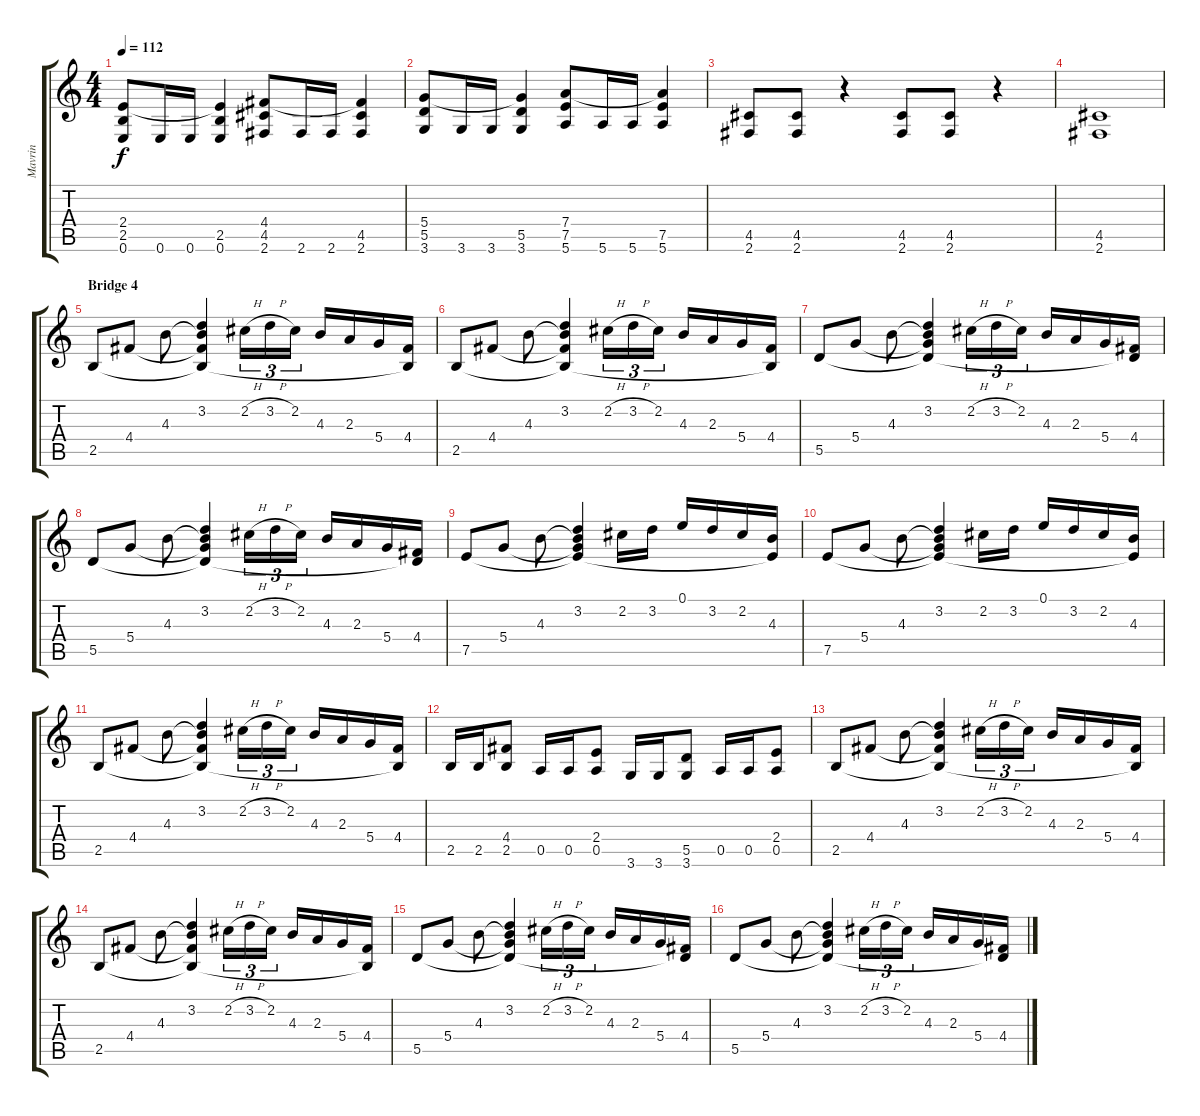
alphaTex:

\track ("Mavrin" "Mavrin") {instrument overdrivenguitar}
\staff {score tabs}
\tuning (E4 B3 G3 D3 A2 E2) {hide}
\ts (4 4)
\tempo 112
\clef g2
\ks c
(2.4 2.5 0.6).8{dy f} 0.6.16 0.6.16 (2.4{t} 2.5 0.6).4 (4.4 4.5 2.6).8 2.6.16 2.6.16 (4.4{t} 4.5 2.6).4 |
(5.4 5.5 3.6).8 3.6.16 3.6.16 (5.4{t} 5.5 3.6).4 (7.4 7.5 5.6).8 5.6.16 5.6.16 (7.4{t} 7.5 5.6).4 |
(4.5 2.6).8 (4.5 2.6).8 r.4 (4.5 2.6).8 (4.5 2.6).8 r.4 |
(4.5 2.6).1 |
\section ("" "Bridge 4")
2.5.8 4.4.8 4.3.8 (3.2 4.3{t} 4.4{t} 2.5{t}).4 2.2{h}.16{tu (3 2)} 3.2{h}.16{tu (3 2)} 2.2.16{tu (3 2)} 4.3.16 2.3.16 5.4.16 (4.4 2.5{t}).16 |
2.5.8 4.4.8 4.3.8 (3.2 4.3{t} 4.4{t} 2.5{t}).4 2.2{h}.16{tu (3 2)} 3.2{h}.16{tu (3 2)} 2.2.16{tu (3 2)} 4.3.16 2.3.16 5.4.16 (4.4 2.5{t}).16 |
5.5.8 5.4.8 4.3.8 (3.2 4.3{t} 5.4{t} 5.5{t}).4 2.2{h}.16{tu (3 2)} 3.2{h}.16{tu (3 2)} 2.2.16{tu (3 2)} 4.3.16 2.3.16 5.4.16 (4.4 5.5{t}).16 |
5.5.8 5.4.8 4.3.8 (3.2 4.3{t} 5.4{t} 5.5{t}).4 2.2{h}.16{tu (3 2)} 3.2{h}.16{tu (3 2)} 2.2.16{tu (3 2)} 4.3.16 2.3.16 5.4.16 (4.4 5.5{t}).16 |
7.5.8 5.4.8 4.3.8 (3.2 4.3{t} 5.4{t} 7.5{t}).4 2.2.16 3.2.16 0.1.16 3.2.16 2.2.16 (4.3 7.5{t}).16 |
7.5.8 5.4.8 4.3.8 (3.2 4.3{t} 5.4{t} 7.5{t}).4 2.2.16 3.2.16 0.1.16 3.2.16 2.2.16 (4.3 7.5{t}).16 |
2.5.8 4.4.8 4.3.8 (3.2 4.3{t} 4.4{t} 2.5{t}).4 2.2{h}.16{tu (3 2)} 3.2{h}.16{tu (3 2)} 2.2.16{tu (3 2)} 4.3.16 2.3.16 5.4.16 (4.4 2.5{t}).16 |
2.5.16 2.5.16 (4.4 2.5).8 0.5.16 0.5.16 (2.4 0.5).8 3.6.16 3.6.16 (5.5 3.6).8 0.5.16 0.5.16 (2.4 0.5).8 |
2.5.8 4.4.8 4.3.8 (3.2 4.3{t} 4.4{t} 2.5{t}).4 2.2{h}.16{tu (3 2)} 3.2{h}.16{tu (3 2)} 2.2.16{tu (3 2)} 4.3.16 2.3.16 5.4.16 (4.4 2.5{t}).16 |
2.5.8 4.4.8 4.3.8 (3.2 4.3{t} 4.4{t} 2.5{t}).4 2.2{h}.16{tu (3 2)} 3.2{h}.16{tu (3 2)} 2.2.16{tu (3 2)} 4.3.16 2.3.16 5.4.16 (4.4 2.5{t}).16 |
5.5.8 5.4.8 4.3.8 (3.2 4.3{t} 5.4{t} 5.5{t}).4 2.2{h}.16{tu (3 2)} 3.2{h}.16{tu (3 2)} 2.2.16{tu (3 2)} 4.3.16 2.3.16 5.4.16 (4.4 5.5{t}).16 |
5.5.8 5.4.8 4.3.8 (3.2 4.3{t} 5.4{t} 5.5{t}).4 2.2{h}.16{tu (3 2)} 3.2{h}.16{tu (3 2)} 2.2.16{tu (3 2)} 4.3.16 2.3.16 5.4.16 (4.4 5.5{t}).16
